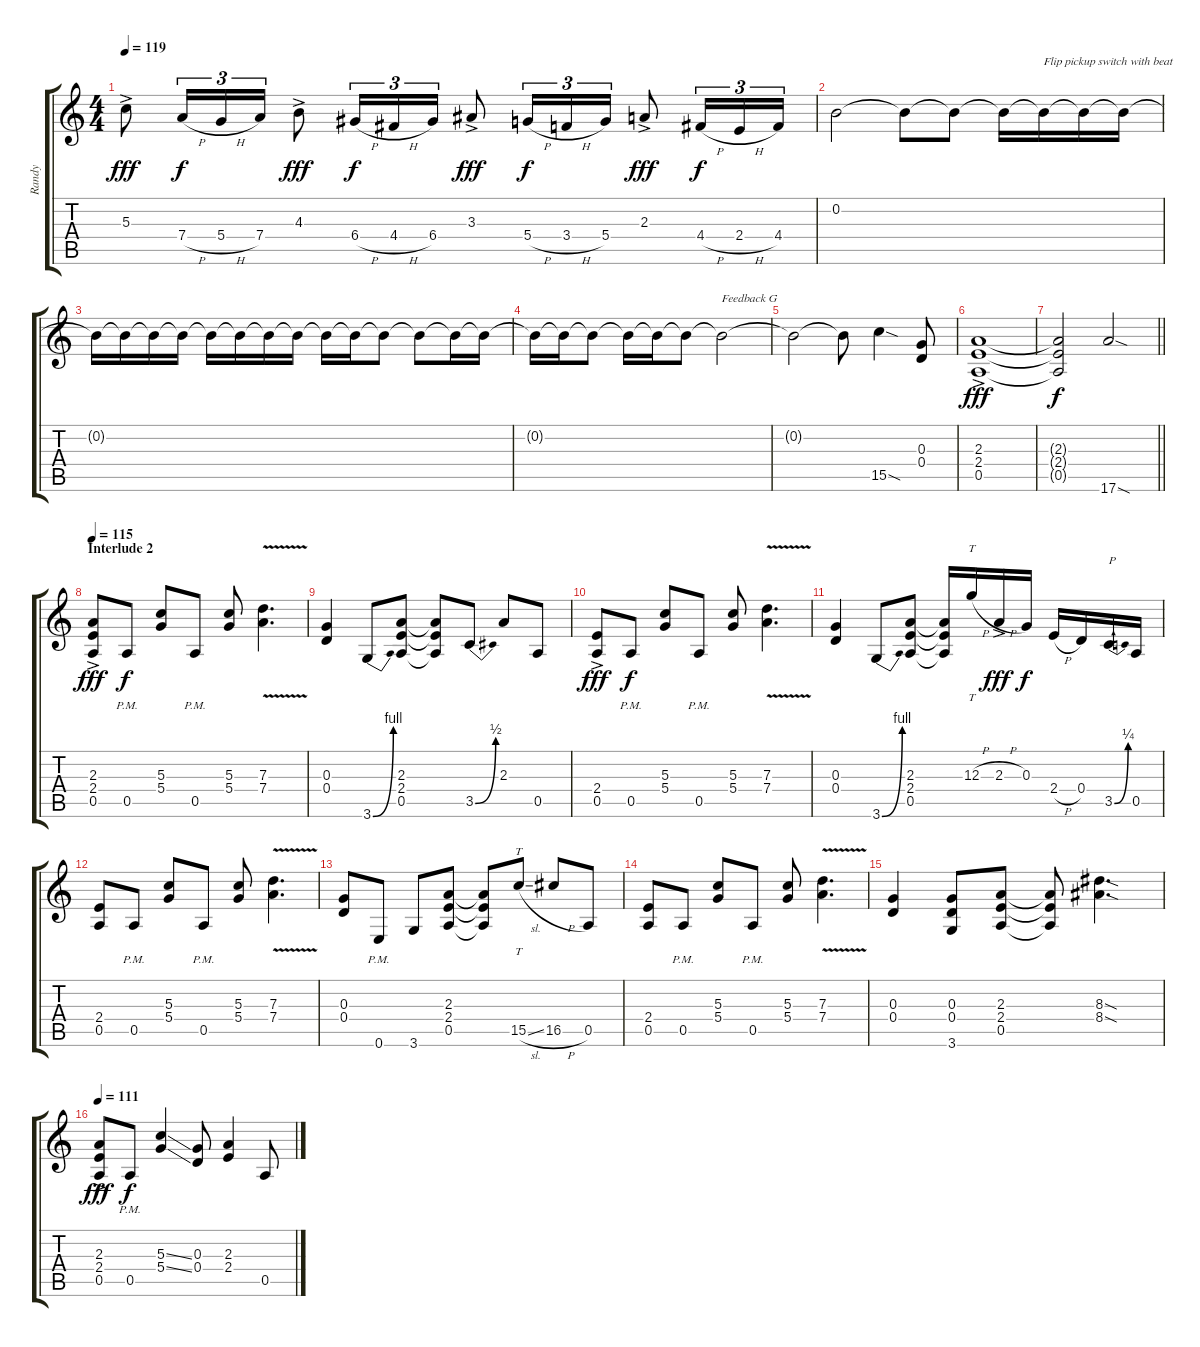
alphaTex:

\track ("Randy" "Randy") {instrument overdrivenguitar}
\staff {score tabs}
\tuning (E4 B3 G3 D3 A2 E2) {hide}
\ts (4 4)
\tempo 119
\clef g2
\ks c
5.3{ac}.8{dy fff} 7.4{h}.16{tu (3 2) dy f} 5.4{h}.16{tu (3 2)} 7.4.16{tu (3 2)} 4.3{ac}.8{dy fff} 6.4{h}.16{tu (3 2) dy f} 4.4{h}.16{tu (3 2)} 6.4.16{tu (3 2)} 3.3{ac}.8{dy fff} 5.4{h}.16{tu (3 2) dy f} 3.4{h}.16{tu (3 2)} 5.4.16{tu (3 2)} 2.3{ac}.8{dy fff} 4.4{h}.16{tu (3 2) dy f} 2.4{h}.16{tu (3 2)} 4.4.16{tu (3 2)} |
0.2.2 0.2{t}.8 0.2{t}.8{volume 0} 0.2{t}.16{volume 16} 0.2{t}.16{txt "Flip pickup switch with beat" volume 0} 0.2{t}.16{volume 16} 0.2{t}.16 |
0.2{t}.16 0.2{t}.16{volume 0} 0.2{t}.16{volume 16} 0.2{t}.16{volume 0} 0.2{t}.16{volume 16} 0.2{t}.16{volume 0} 0.2{t}.16{volume 16} 0.2{t}.16 0.2{t}.16 0.2{t}.16{volume 0} 0.2{t}.8{volume 16} 0.2{t}.8{volume 0} 0.2{t}.16{volume 16} 0.2{t}.16 |
0.2{t}.16 0.2{t}.16{volume 0} 0.2{t}.8{volume 0} 0.2{t}.16{volume 16} 0.2{t}.16 0.2{t}.8 0.2{t}.2{txt "Feedback G"} |
0.2{t}.2 0.2{t}.8 15.5{sod}.4 (0.3 0.4).8 |
(2.3 2.4 0.5{ac}).1{dy fff} |
\barLineRight lightlight
(2.3{t} 2.4{t} 0.5{t}).2{dy f} 17.6{sod}.2 |
\section ("" "Interlude 2")
\tempo 115
(2.3 2.4 0.5{ac}).8{dy fff} 0.5{pm}.8{dy f} (5.3 5.4).8 0.5{pm}.8 (5.3 5.4).8 (7.3{v} 7.4{v}).4{d} |
(0.3 0.4).4 3.6{be (bend 0 0 60 4)}.8 (2.3 2.4 0.5).8 (2.3{t} 2.4{t} 0.5{t}).8 3.5{be (bend 0 0 60 2)}.8 2.3.8 0.5.8 |
(2.4 0.5{ac}).8{dy fff} 0.5{pm}.8{dy f} (5.3 5.4).8 0.5{pm}.8 (5.3 5.4).8 (7.3{v} 7.4{v}).4{d} |
(0.3 0.4).4 3.6{be (bend 0 0 60 4)}.8 (2.3 2.4 0.5).8 (2.3{t} 2.4{t} 0.5{t}).16 12.3{h}.16{tt} 2.3{h ac}.16{dy fff} 0.3.16{dy f} 2.4{h}.16 0.4.16 3.5{be (bend 0 0 60 1)}.16{txt "P"} 0.5.16 |
(2.4 0.5).8 0.5{pm}.8 (5.3 5.4).8 0.5{pm}.8 (5.3 5.4).8 (7.3{v} 7.4{v}).4{d} |
(0.3 0.4).8 0.6{pm}.8 3.6.8 (2.3 2.4 0.5).8 (2.3{t} 2.4{t} 0.5{t}).8 15.5{sl}.8{tt} 16.5{h}.8 0.5.8 |
(2.4 0.5).8 0.5{pm}.8 (5.3 5.4).8 0.5{pm}.8 (5.3 5.4).8 (7.3{v} 7.4{v}).4{d} |
(0.3 0.4).4 (0.3 0.4 3.6).8 (2.3 2.4 0.5).8 (2.3{t} 2.4{t} 0.5{t}).8 (8.3{sod} 8.4{sod}).4{d} |
\tempo 111
(2.3 2.4 0.5{ac}).8{dy fff} 0.5{pm}.8{dy f} (5.3{ss} 5.4{ss}).4 (0.3 0.4).8 (2.3 2.4).4 0.5.8
